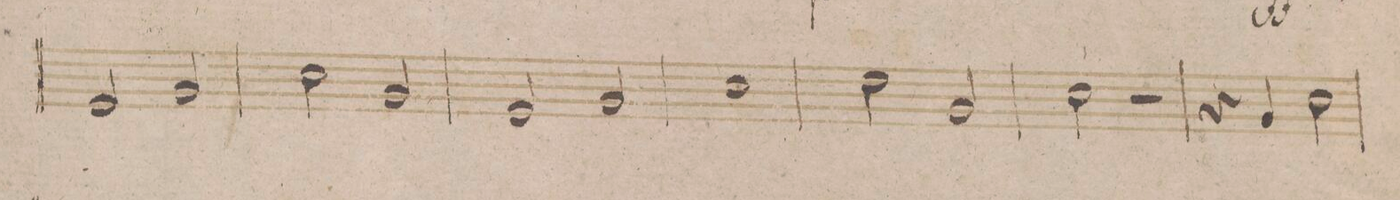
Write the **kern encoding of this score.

**kern	**dynam
*I"Corno 2do in F.	*
*clefG2	*
*k[b-]	*
*met(c|)	*
*M2/2	*
2A/	.
2c/	.
=11	=11
2f\	.
2c/	.
=12	=12
2A/	.
2c/	.
=13	=13
1f/	.
=14	=14
2g\	.
2c/	.
=15	=15
2f\	.
2r	.
=16	=16
4r	.
4c/	.
2f\	.
=17	=17
*-	*-
